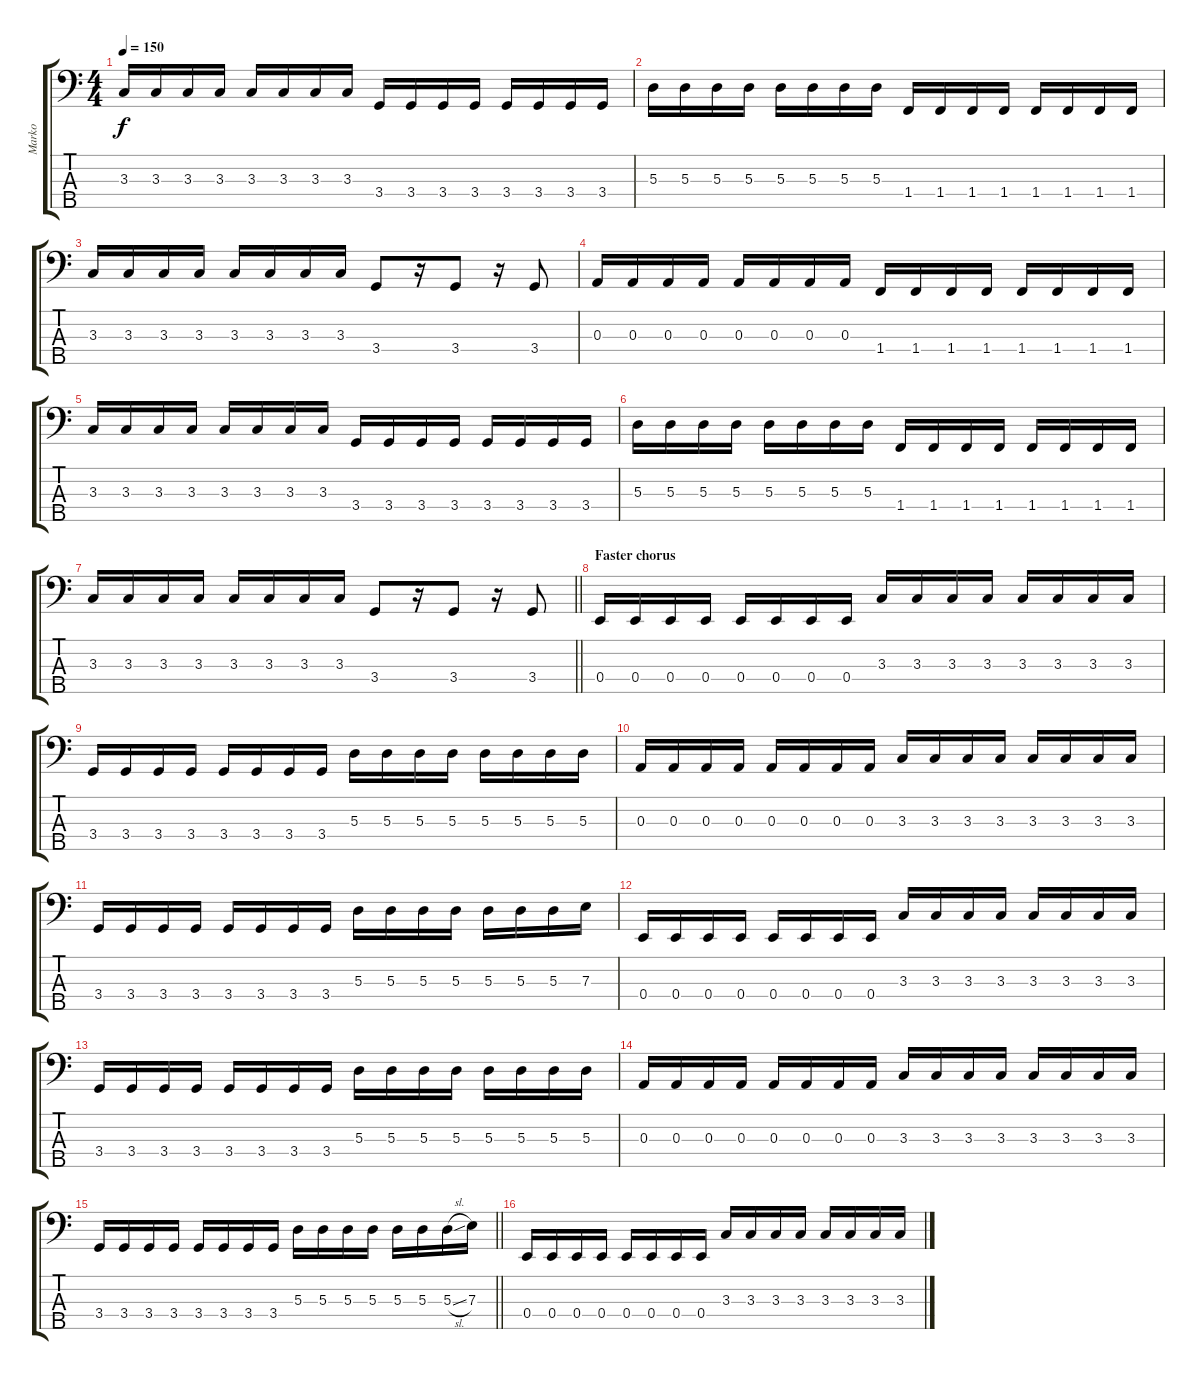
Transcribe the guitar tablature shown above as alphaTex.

\track ("Marko" "Marko") {instrument electricbasspick}
\staff {score tabs}
\tuning (G2 D2 A1 E1 B0) {hide}
\ts (4 4)
\tempo 150
\clef f4
\ks c
3.3.16{dy f} 3.3.16 3.3.16 3.3.16 3.3.16 3.3.16 3.3.16 3.3.16 3.4.16 3.4.16 3.4.16 3.4.16 3.4.16 3.4.16 3.4.16 3.4.16 |
5.3.16 5.3.16 5.3.16 5.3.16 5.3.16 5.3.16 5.3.16 5.3.16 1.4.16 1.4.16 1.4.16 1.4.16 1.4.16 1.4.16 1.4.16 1.4.16 |
3.3.16 3.3.16 3.3.16 3.3.16 3.3.16 3.3.16 3.3.16 3.3.16 3.4.8 r.16 3.4.8 r.16 3.4.8 |
0.3.16 0.3.16 0.3.16 0.3.16 0.3.16 0.3.16 0.3.16 0.3.16 1.4.16 1.4.16 1.4.16 1.4.16 1.4.16 1.4.16 1.4.16 1.4.16 |
3.3.16 3.3.16 3.3.16 3.3.16 3.3.16 3.3.16 3.3.16 3.3.16 3.4.16 3.4.16 3.4.16 3.4.16 3.4.16 3.4.16 3.4.16 3.4.16 |
5.3.16 5.3.16 5.3.16 5.3.16 5.3.16 5.3.16 5.3.16 5.3.16 1.4.16 1.4.16 1.4.16 1.4.16 1.4.16 1.4.16 1.4.16 1.4.16 |
\barLineRight lightlight
3.3.16 3.3.16 3.3.16 3.3.16 3.3.16 3.3.16 3.3.16 3.3.16 3.4.8 r.16 3.4.8 r.16 3.4.8 |
\section ("" "Faster chorus")
0.4.16 0.4.16 0.4.16 0.4.16 0.4.16 0.4.16 0.4.16 0.4.16 3.3.16 3.3.16 3.3.16 3.3.16 3.3.16 3.3.16 3.3.16 3.3.16 |
3.4.16 3.4.16 3.4.16 3.4.16 3.4.16 3.4.16 3.4.16 3.4.16 5.3.16 5.3.16 5.3.16 5.3.16 5.3.16 5.3.16 5.3.16 5.3.16 |
0.3.16 0.3.16 0.3.16 0.3.16 0.3.16 0.3.16 0.3.16 0.3.16 3.3.16 3.3.16 3.3.16 3.3.16 3.3.16 3.3.16 3.3.16 3.3.16 |
3.4.16 3.4.16 3.4.16 3.4.16 3.4.16 3.4.16 3.4.16 3.4.16 5.3.16 5.3.16 5.3.16 5.3.16 5.3.16 5.3.16 5.3.16 7.3.16 |
0.4.16 0.4.16 0.4.16 0.4.16 0.4.16 0.4.16 0.4.16 0.4.16 3.3.16 3.3.16 3.3.16 3.3.16 3.3.16 3.3.16 3.3.16 3.3.16 |
3.4.16 3.4.16 3.4.16 3.4.16 3.4.16 3.4.16 3.4.16 3.4.16 5.3.16 5.3.16 5.3.16 5.3.16 5.3.16 5.3.16 5.3.16 5.3.16 |
0.3.16 0.3.16 0.3.16 0.3.16 0.3.16 0.3.16 0.3.16 0.3.16 3.3.16 3.3.16 3.3.16 3.3.16 3.3.16 3.3.16 3.3.16 3.3.16 |
\barLineRight lightlight
3.4.16 3.4.16 3.4.16 3.4.16 3.4.16 3.4.16 3.4.16 3.4.16 5.3.16 5.3.16 5.3.16 5.3.16 5.3.16 5.3.16 5.3{sl}.16 7.3.16 |
0.4.16 0.4.16 0.4.16 0.4.16 0.4.16 0.4.16 0.4.16 0.4.16 3.3.16 3.3.16 3.3.16 3.3.16 3.3.16 3.3.16 3.3.16 3.3.16
